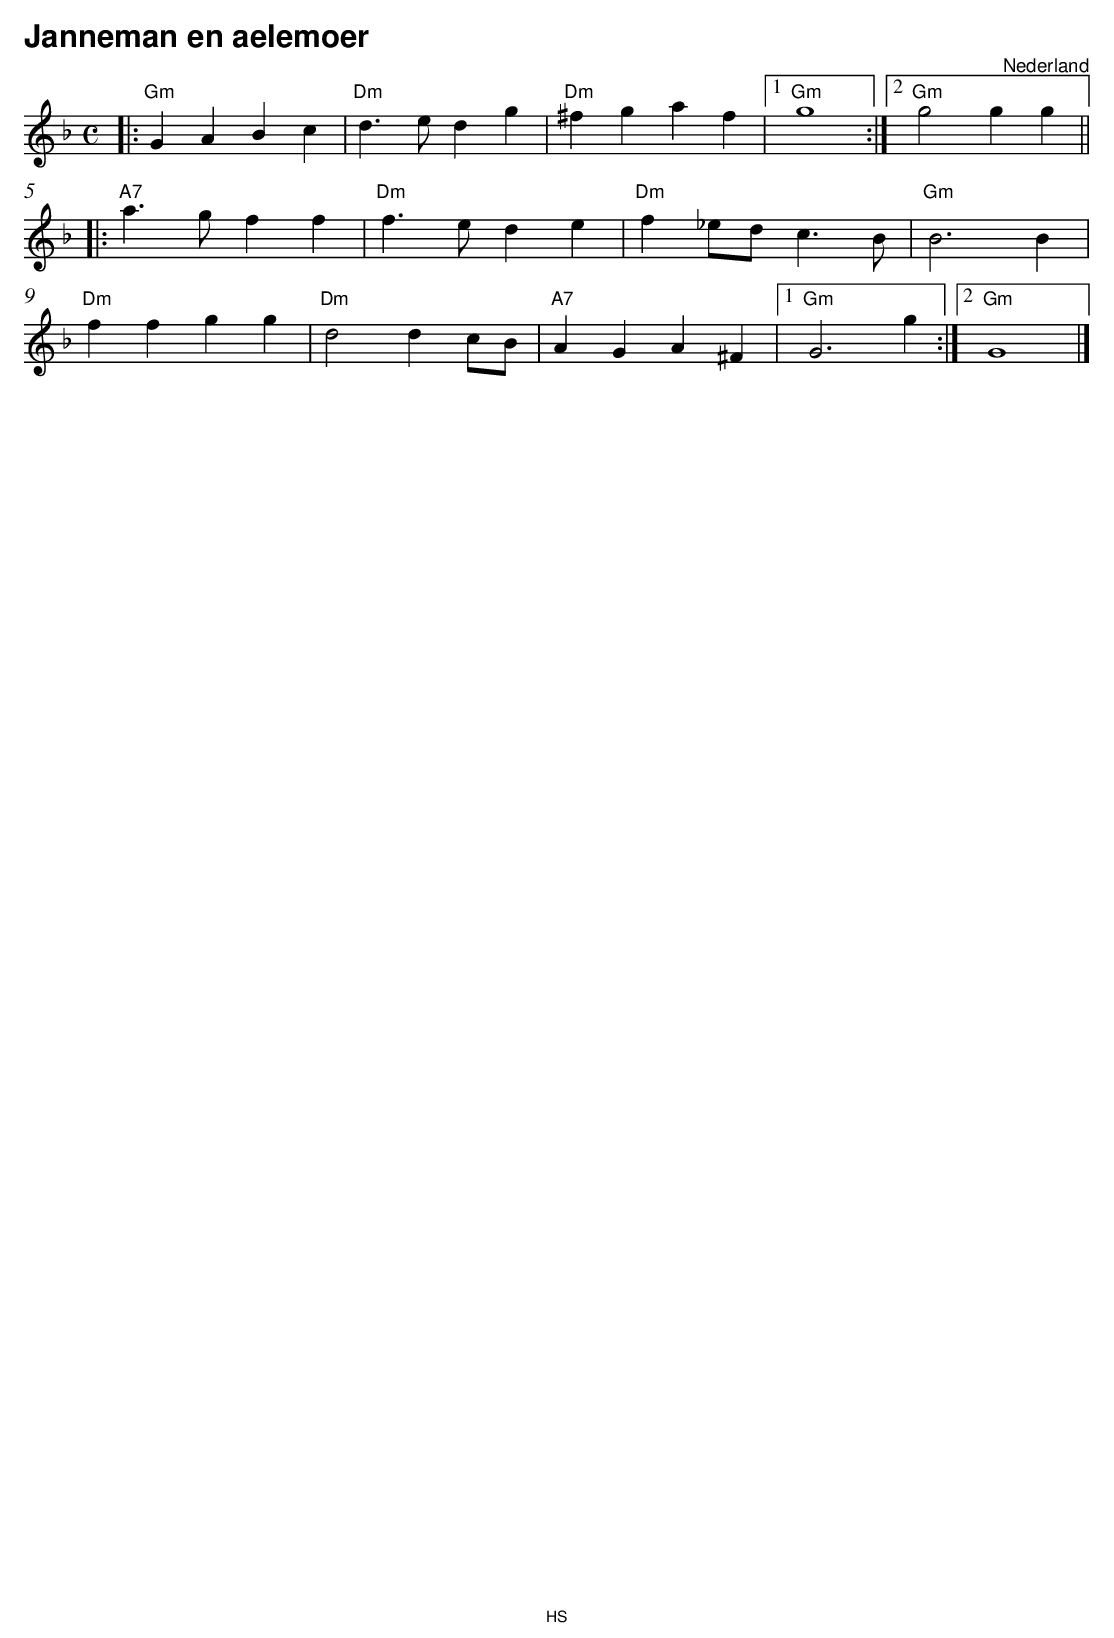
X:1
T:Janneman en aelemoer
O:Nederland
M:C
L:1/4
Q:1/4=250
K:GDor
|:"Gm" G A B c | "Dm"d3/2 e/ d g | "Dm"^f g a f |1"Gm" g4 :|2"Gm" g2 g g ||
|:"A7" a3/2 g/ f f | "Dm"f3/2 e/ d e | "Dm"f _e/d/ c3/2 B/ | "Gm"B3 B |
"Dm"f f g g | "Dm"d2 d c/B/ | "A7"A G A ^F |1"Gm" G3 g :|2"Gm" G4 |]
